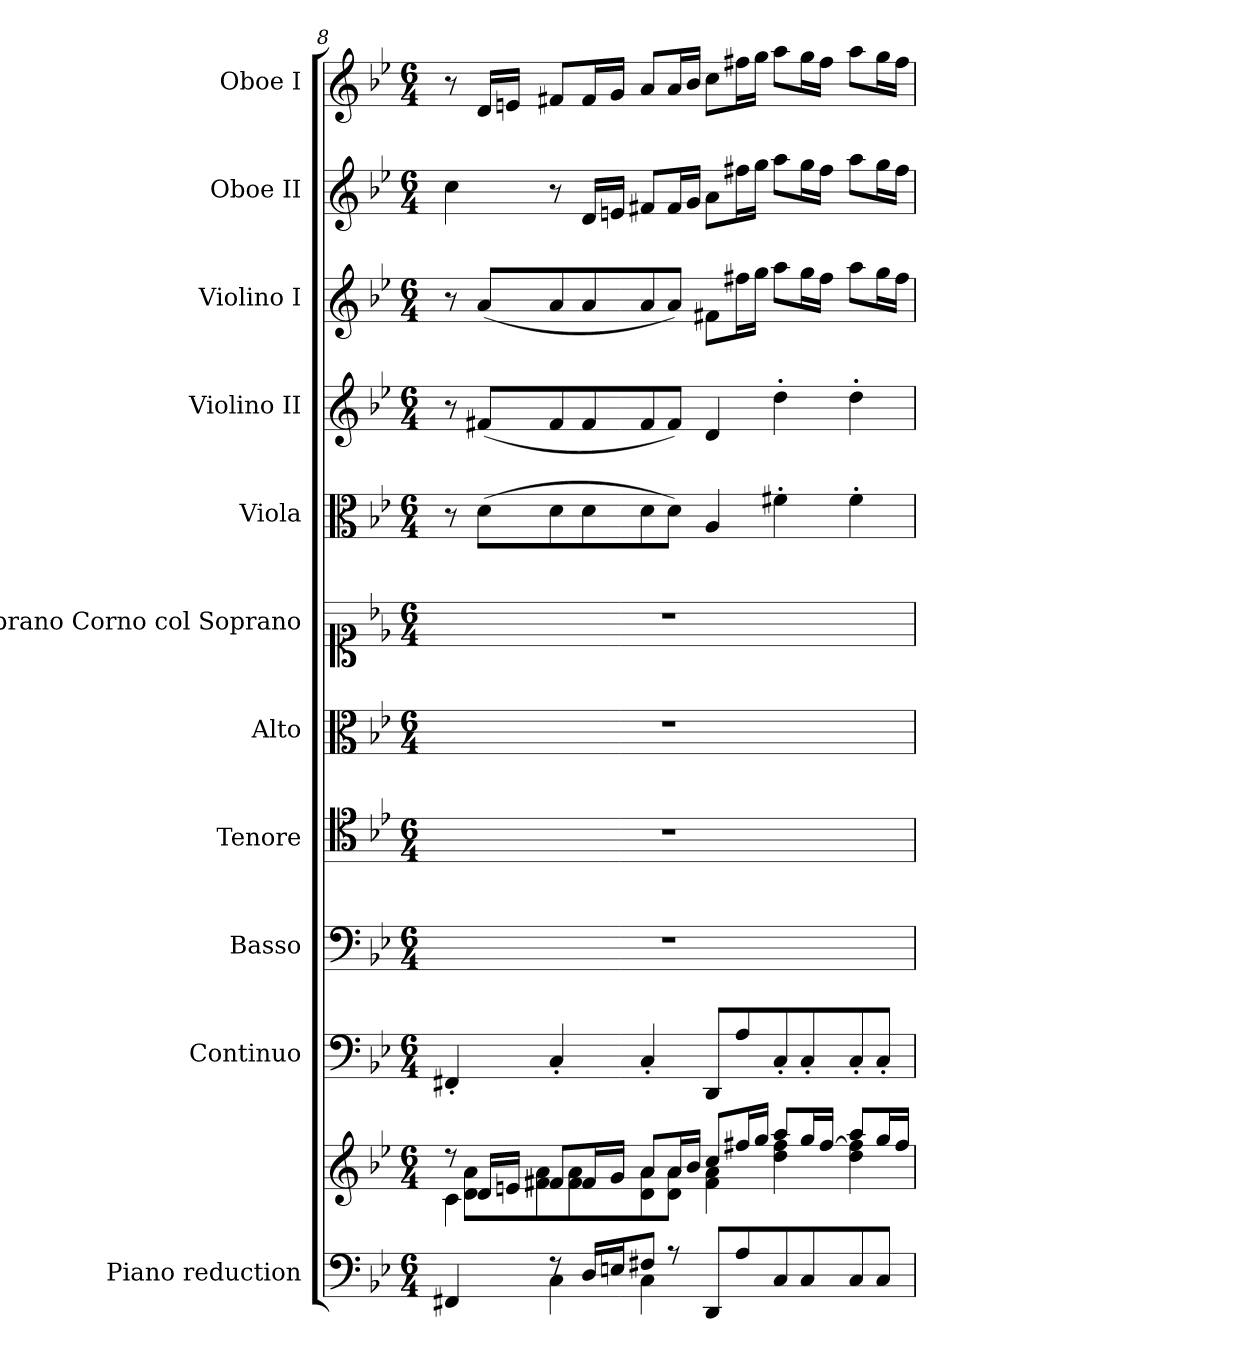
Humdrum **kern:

**kern	**kern	**kern	**kern	**kern	**kern	**kern	**kern	**kern	**kern	**kern	**kern
*part11	*part11	*part10	*part9	*part8	*part7	*part6	*part5	*part4	*part3	*part2	*part1
*staff12	*staff11	*staff10	*staff9	*staff8	*staff7	*staff6	*staff5	*staff4	*staff3	*staff2	*staff1
*I"Piano reduction	*	*I"Continuo	*I"Basso	*I"Tenore	*I"Alto	*I"Soprano Corno col Soprano	*I"Viola	*I"Violino II	*I"Violino I	*I"Oboe II	*I"Oboe I
*I'Pno	*	*	*	*	*	*	*I'Vla	*I'Vln	*I'Vln	*I'Ob	*I'Ob
!!LO:PB:g=z
*clefF4	*clefG2	*clefF4	*clefF4	*clefC4	*clefC3	*clefC1	*clefC3	*clefG2	*clefG2	*clefG2	*clefG2
*k[b-e-]	*k[b-e-]	*k[b-e-]	*k[b-e-]	*k[b-e-]	*k[b-e-]	*k[b-e-]	*k[b-e-]	*k[b-e-]	*k[b-e-]	*k[b-e-]	*k[b-e-]
*M6/4	*M6/4	*M6/4	*M6/4	*M6/4	*M6/4	*M6/4	*M6/4	*M6/4	*M6/4	*M6/4	*M6/4
=8	=8	=8	=8	=8	=8	=8	=8	=8	=8	=8	=8
*^	*^	*	*	*	*	*	*	*	*	*	*
*	*	*	*^	*	*	*	*	*	*	*	*	*	*
4ryy	4FF#X/	8r	8ryy	4c\	4FF#X'/	1.r	1.r	1.r	1.r	8r	8r	8r	4cc\	8r
.	.	16d/LL	8d\ 8a\L	.	.	.	.	.	.	(>8d\L	(<8f#X/L	(<8a/L	.	16d/LL
.	.	16en/JJ	.	.	.	.	.	.	.	.	.	.	.	16en/JJ
8rF	4C\	8f#X/L	8f#\ 8a\	1ryy	4C'/	.	.	.	.	8d\	8f#/	8a/	8r	8f#X/L
16D/LL	.	16f#/L	8f#\ 8a\	.	.	.	.	.	.	8d\	8f#/	8a/	16d/LL	16f#/L
16En/J	.	16g/JJ	.	.	.	.	.	.	.	.	.	.	16en/JJ	16g/JJ
8F#X/J	4C\	8a/L	8d\ 8a\	.	4C'/	.	.	.	.	8d\	8f#/	8a/	8f#X/L	8a/L
8r	.	16a/L	8d\ 8a\J	.	.	.	.	.	.	8d\J)	8f#/J)	8a/J)	16f#/L	16a/L
.	.	16b-/JJ	.	.	.	.	.	.	.	.	.	.	16g/JJ	16b-/JJ
8DD/L	2.ryy	8cc/L	4f#\ 4a\	.	8DD/L	.	.	.	.	4A/	4d/	8f#X\L	8a\L	8cc\L
8A/	.	16ff#X/L	.	.	8A/	.	.	.	.	.	.	16ff#X\L	16ff#X\L	16ff#X\L
.	.	16gg/JJ	.	.	.	.	.	.	.	.	.	16gg\JJ	16gg\JJ	16gg\JJ
8C/	.	8aa/L	4dd\ 4ff#\	.	8C'/	.	.	.	.	4f#X'\	4dd'\	8aa\L	8aa\L	8aa\L
8C/	.	16gg/L	.	.	8C'/	.	.	.	.	.	.	16gg\L	16gg\L	16gg\L
.	.	[16ff#/JJ	.	.	.	.	.	.	.	.	.	16ff#\JJ	16ff#\JJ	16ff#\JJ
8C/	.	8aa/L	4dd\ 4ff#\]	4ryy	8C'/	.	.	.	.	4f#'\	4dd'\	8aa\L	8aa\L	8aa\L
8C/J	.	16gg/L	.	.	8C'/J	.	.	.	.	.	.	16gg\L	16gg\L	16gg\L
.	.	16ff#/JJ	.	.	.	.	.	.	.	.	.	16ff#\JJ	16ff#\JJ	16ff#\JJ
*v	*v	*	*	*	*	*	*	*	*	*	*	*	*	*
*	*v	*v	*v	*	*	*	*	*	*	*	*	*	*
=	=	=	=	=	=	=	=	=	=	=	=
*-	*-	*-	*-	*-	*-	*-	*-	*-	*-	*-	*-
